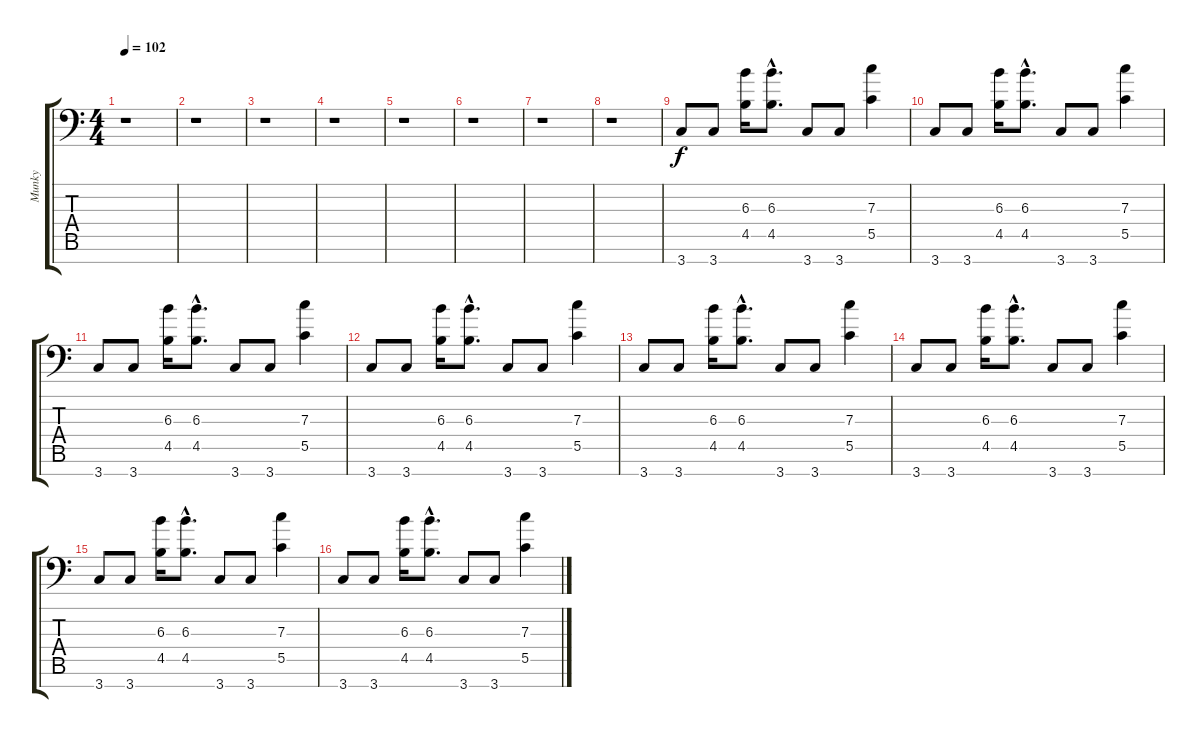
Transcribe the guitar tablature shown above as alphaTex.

\track ("Munky" "Munky") {instrument distortionguitar}
\staff {score tabs}
\tuning (D4 A3 F3 C3 G2 D2 A1) {hide}
\ts (4 4)
\tempo 102
\clef f4
\ks c
r.1{dy f} |
r.1 |
r.1 |
r.1 |
r.1 |
r.1 |
r.1 |
r.1 |
3.7.8{volume 12 balance 15} 3.7.8 (6.3 4.5).16 (6.3{hac} 4.5{hac}).8{d} 3.7.8 3.7.8 (7.3 5.5).4 |
3.7.8 3.7.8 (6.3 4.5).16 (6.3{hac} 4.5{hac}).8{d} 3.7.8 3.7.8 (7.3 5.5).4 |
3.7.8 3.7.8 (6.3 4.5).16 (6.3{hac} 4.5{hac}).8{d} 3.7.8 3.7.8 (7.3 5.5).4 |
3.7.8 3.7.8 (6.3 4.5).16 (6.3{hac} 4.5{hac}).8{d} 3.7.8 3.7.8 (7.3 5.5).4 |
3.7.8 3.7.8 (6.3 4.5).16 (6.3{hac} 4.5{hac}).8{d} 3.7.8 3.7.8 (7.3 5.5).4 |
3.7.8 3.7.8 (6.3 4.5).16 (6.3{hac} 4.5{hac}).8{d} 3.7.8 3.7.8 (7.3 5.5).4 |
3.7.8 3.7.8 (6.3 4.5).16 (6.3{hac} 4.5{hac}).8{d} 3.7.8 3.7.8 (7.3 5.5).4 |
3.7.8 3.7.8 (6.3 4.5).16 (6.3{hac} 4.5{hac}).8{d} 3.7.8 3.7.8 (7.3 5.5).4
